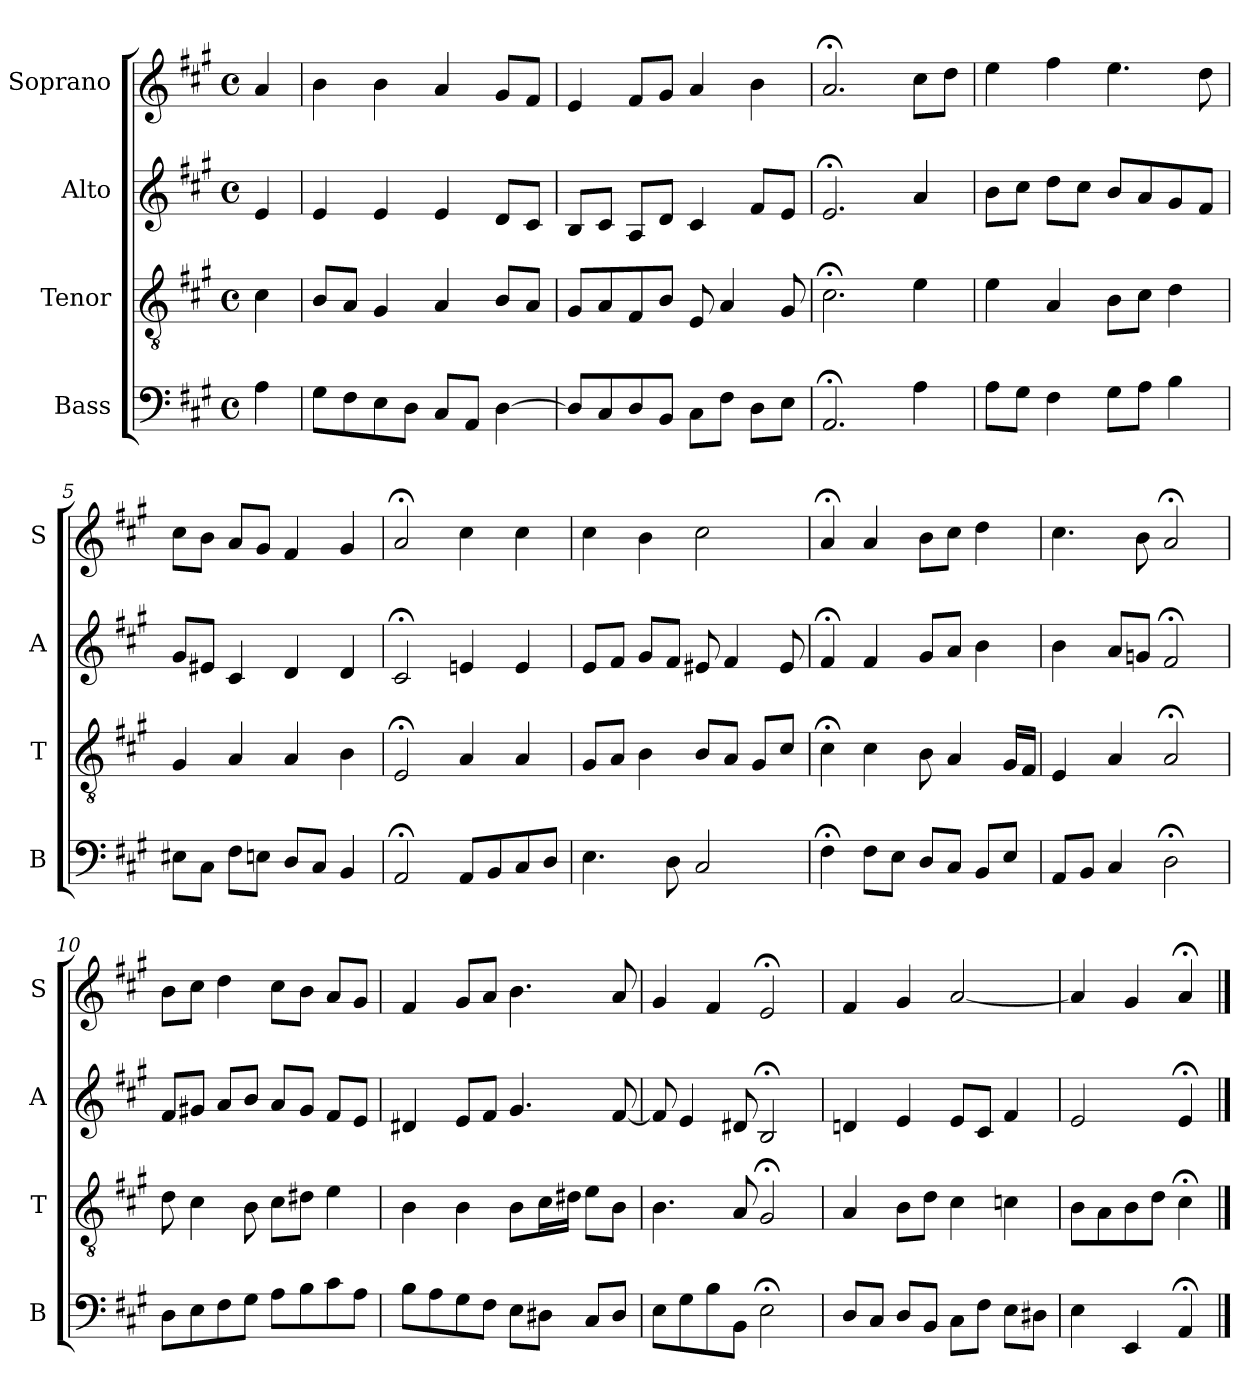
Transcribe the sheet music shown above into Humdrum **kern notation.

**kern	**kern	**kern	**kern
*part4	*part3	*part2	*part1
*staff4	*staff3	*staff2	*staff1
*I"Bass	*I"Tenor	*I"Alto	*I"Soprano
*I'B	*I'T	*I'A	*I'S
*clefF4	*clefGv2	*clefG2	*clefG2
*k[f#c#g#]	*k[f#c#g#]	*k[f#c#g#]	*k[f#c#g#]
*A:	*A:	*A:	*A:
*M4/4	*M4/4	*M4/4	*M4/4
*met(c)	*met(c)	*met(c)	*met(c)
*MM100	*MM100	*MM100	*MM100
=	=	=	=
4A	4c#	4e	4a
=1	=1	=1	=1
8G#L	8BL	4e	4b
8F#	8AJ	.	.
8E	4G#	4e	4b
8DJ	.	.	.
8C#L	4A	4e	4a
8AAJ	.	.	.
[4D	8BL	8dL	8g#L
.	8AJ	8c#J	8f#J
=2	=2	=2	=2
8DL]	8G#L	8BL	4e
8C#	8A	8c#J	.
8D	8F#	8AL	8f#L
8BBiJ	8BiJ	8diJ	8g#iJ
8C#L	8E	4c#	4a
8F#J	4A	.	.
8DL	.	8f#L	4b
8EJ	8G#	8eJ	.
=3	=3	=3	=3
2.AA;<	2.c#;<	2.e;<	2.a;<
4A	4e	4a	8cc#L
.	.	.	8ddJ
=4	=4	=4	=4
8AL	4e	8bL	4ee
8G#J	.	8cc#J	.
4F#	4A	8ddL	4ff#
.	.	8cc#J	.
8G#L	8BL	8bL	4.ee
8AJ	8c#J	8a	.
4B	4d	8g#	.
.	.	8f#J	8dd
=5	=5	=5	=5
8E#XL	4G#	8g#L	8cc#L
8C#J	.	8e#XJ	8bJ
8F#L	4A	4c#	8aL
8EnJ	.	.	8g#J
8DL	4A	4d	4f#
8C#J	.	.	.
4BBi	4Bi	4di	4g#i
=6	=6	=6	=6
2AA;<	2E;<	2c#;<	2a;<
8AAL	4A	4en	4cc#
8BB	.	.	.
8C#	4A	4e	4cc#
8DJ	.	.	.
=7	=7	=7	=7
4.E	8G#L	8eL	4cc#
.	8AJ	8f#J	.
.	4B	8g#L	4b
8D	.	8f#J	.
2C#	8BL	8e#X	2cc#
.	8AJ	4f#	.
.	8G#L	.	.
.	8c#J	8e#	.
=8	=8	=8	=8
4F#;<	4c#;<	4f#;<	4a;<
8F#L	4c#	4f#	4a
8EJ	.	.	.
8DL	8B	8g#L	8bL
8C#J	4A	8aJ	8cc#J
8BBL	.	4b	4dd
8EJ	16G#LL	.	.
.	16F#JJ	.	.
=9	=9	=9	=9
8AAL	4E	4b	4.cc#
8BBJ	.	.	.
4C#	4A	8aL	.
.	.	8gnJ	8b
2D;<	2A;<	2f#;<	2a;<
=10	=10	=10	=10
8DL	8d	8f#L	8bL
8E	4c#	8g#XJ	8cc#J
8F#	.	8aL	4dd
8G#J	8B	8bJ	.
8AL	8c#L	8aL	8cc#L
8B	8d#XJ	8g#J	8bJ
8c#	4e	8f#L	8aL
8AJ	.	8eJ	8g#J
=11	=11	=11	=11
8BL	4B	4d#X	4f#
8A	.	.	.
8G#	4B	8eL	8g#L
8F#J	.	8f#J	8aJ
8EL	8BL	4.g#	4.b
8D#XJ	16c#L	.	.
.	16d#XJJ	.	.
8C#L	8eL	.	.
8D#J	8BJ	[8f#	8a
=12	=12	=12	=12
8EL	4.B	8f#]	4g#
8G#	.	4e	.
8B	.	.	4f#
8BBJ	8A	8d#X	.
2E;<	2G#;<	2B;<	2e;<
=13	=13	=13	=13
8DL	4A	4dn	4f#
8C#J	.	.	.
8DL	8BL	4e	4g#
8BBJ	8dJ	.	.
8C#L	4c#	8eL	[2a
8F#J	.	8c#J	.
8EL	4cn	4f#	.
8D#XJ	.	.	.
=14	=14	=14	=14
4E	8BL	2e	4a]
.	8A	.	.
4EE	8B	.	4g#
.	8dJ	.	.
4AA;<	4c#;<	4e;<	4a;<
==	==	==	==
*-	*-	*-	*-
